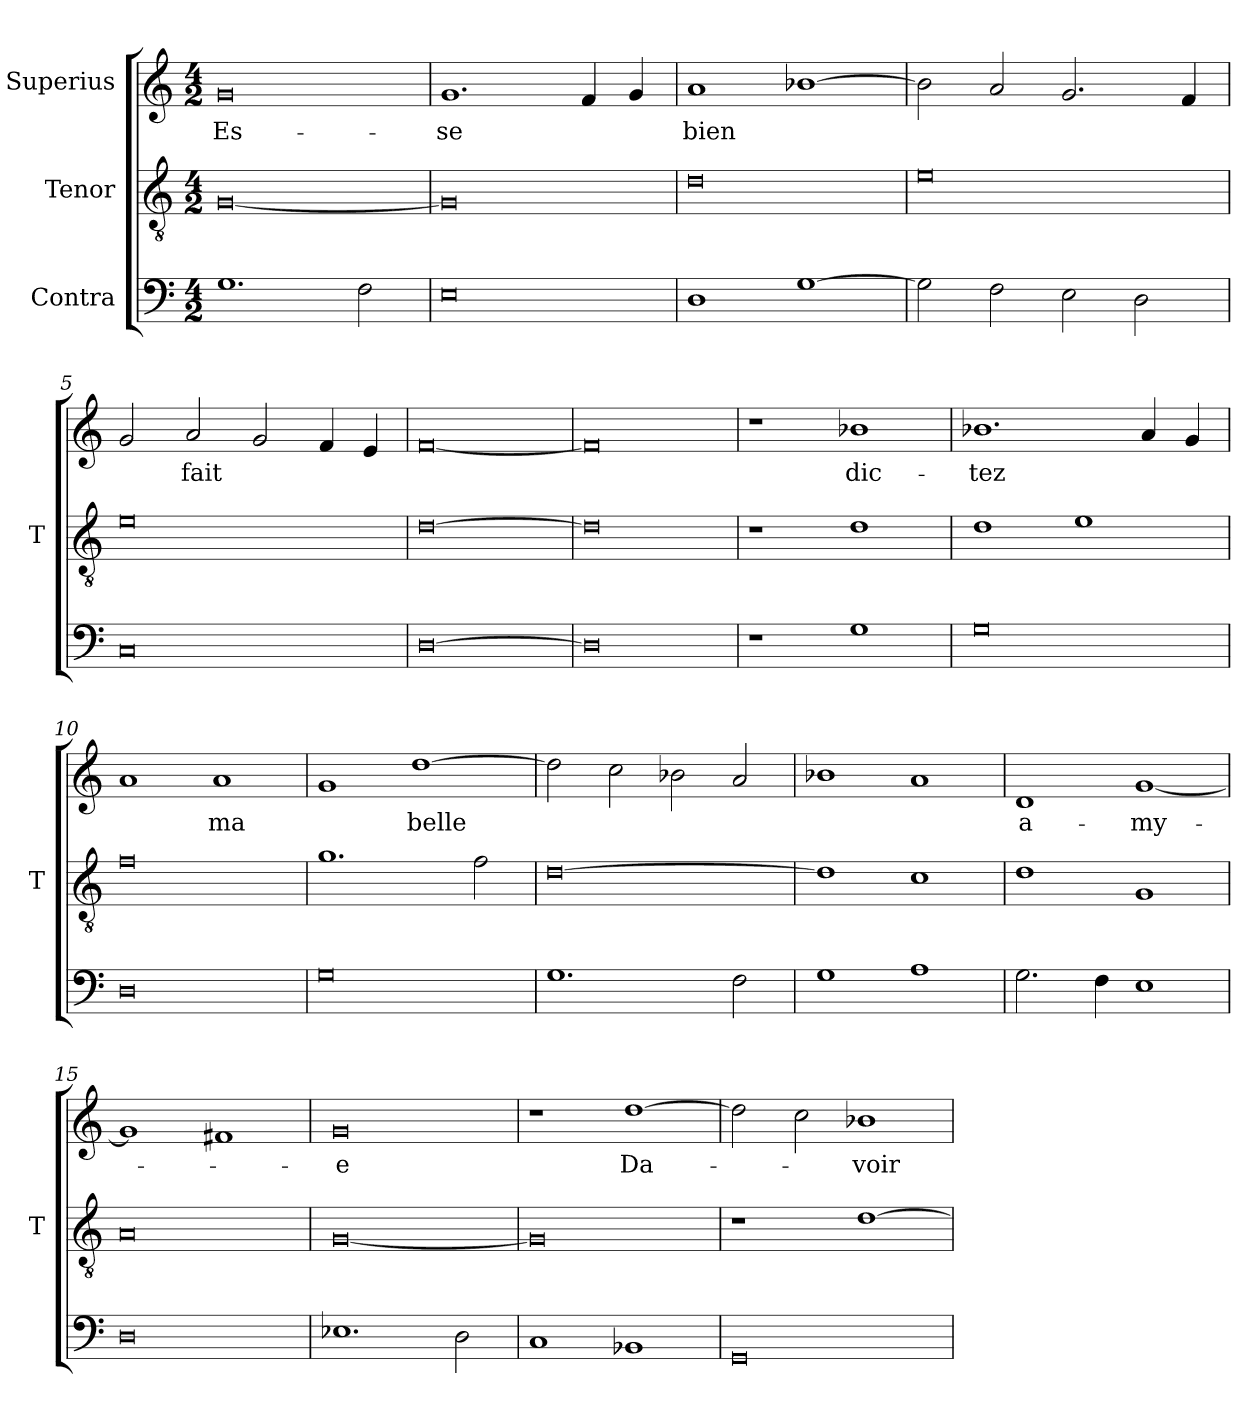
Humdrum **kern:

**kern	**kern	**kern	**text
*part3	*part2	*part1	*part1
*staff3	*staff2	*staff1	*staff1
*I"Contra	*I"Tenor	*I"Superius	*
*	*I'T	*	*
*clefF4	*clefGv2	*clefG2	*
*M4/2	*M4/2	*M4/2	*
=1	=1	=1	=1
1.G	[0G	0g	Es-
2F	.	.	.
=2	=2	=2	=2
0E	0G]	1.g	-se
.	.	4f	.
.	.	4g	.
=3	=3	=3	=3
1D	0d	1a	-bien
[1G	.	[1b-X	.
=4	=4	=4	=4
2G]	0e	2b-]	.
2F	.	2a	.
2E	.	2.g	.
2D	.	.	.
.	.	4f	.
=5	=5	=5	=5
0C	0e	2g	.
.	.	2a	-fait
.	.	2g	.
.	.	4f	.
.	.	4e	.
=6	=6	=6	=6
[0D	[0d	[0f	.
=7	=7	=7	=7
0D]	0d]	0f]	.
=8	=8	=8	=8
1r	1r	1r	.
1G	1d	1b-X	dic-
=9	=9	=9	=9
0G	1d	1.b-X	-tez
.	1e	.	.
.	.	4a	.
.	.	4g	.
=10	=10	=10	=10
0D	0f	1a	.
.	.	1a	-ma
=11	=11	=11	=11
0G	1.g	1g	.
.	.	[1dd	-belle
.	2f	.	.
=12	=12	=12	=12
1.G	[0d	2dd]	.
.	.	2cc	.
.	.	2b-X	.
2F	.	2a	.
=13	=13	=13	=13
1G	1d]	1b-X	.
1A	1c	1a	.
=14	=14	=14	=14
2.G	1d	1d	a-
4F	.	.	.
1E	1G	[1g	-my-
=15	=15	=15	=15
0D	0A	1g]	.
.	.	1f#X	.
=16	=16	=16	=16
1.E-X	[0G	0g	-e
2D	.	.	.
=17	=17	=17	=17
1C	0G]	1r	.
1BB-X	.	[1dd	Da-
=18	=18	=18	=18
0GG	1r	2dd]	.
.	.	2cc	.
.	[1d	1b-X	-voir
=	=	=	=
*-	*-	*-	*-
